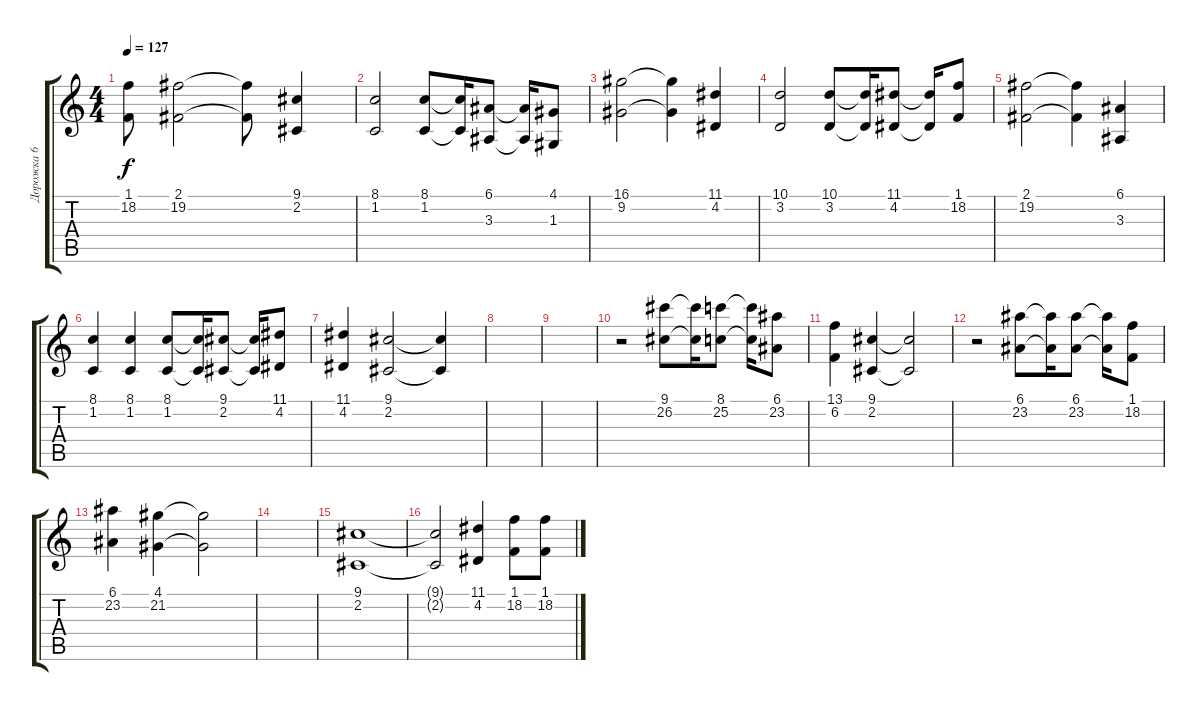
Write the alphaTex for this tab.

\track ("Дорожка 6" "Дорожка 6") {instrument pad1newage}
\staff {score tabs}
\tuning (E4 B3 G3 D3 A2 E2) {hide}
\ts (4 4)
\tempo 127
\clef g2
\ks c
(1.1{t} 18.2{t}).8{dy f} (2.1 19.2).2 (2.1{t} 19.2{t}).8 (9.1 2.2).4 |
(8.1 1.2).2 (8.1 1.2).8 (8.1{t} 1.2{t}).16 (6.1 3.3).8 (6.1{t} 3.3{t}).16 (4.1 1.3).8 |
(16.1 9.2).2 (16.1{t} 9.2{t}).4 (11.1 4.2).4 |
(10.1 3.2).2 (10.1 3.2).8 (10.1{t} 3.2{t}).16 (11.1 4.2).8 (11.1{t} 4.2{t}).16 (1.1 18.2).8 |
(2.1 19.2).2 (2.1{t} 19.2{t}).4 (6.1 3.3).4 |
(8.1 1.2).4 (8.1 1.2).4 (8.1 1.2).8 (8.1{t} 1.2{t}).16 (9.1 2.2).8 (9.1{t} 2.2{t}).16 (11.1 4.2).8 |
(11.1 4.2).4 (9.1 2.2).2 (9.1{t} 2.2{t}).4 |
|
|
r.2 (9.1 26.2).8 (9.1{t} 26.2{t}).16 (8.1 25.2).8 (8.1{t} 25.2{t}).16 (6.1 23.2).8 |
(13.1 6.2).4 (9.1 2.2).4 (9.1{t} 2.2{t}).2 |
r.2 (6.1 23.2).8 (6.1{t} 23.2{t}).16 (6.1 23.2).8 (6.1{t} 23.2{t}).16 (1.1 18.2).8 |
(6.1 23.2).4 (4.1 21.2).4 (4.1{t} 21.2{t}).2 |
|
(9.1 2.2).1 |
(9.1{t} 2.2{t}).2 (11.1 4.2).4 (1.1 18.2).8 (1.1 18.2).8
